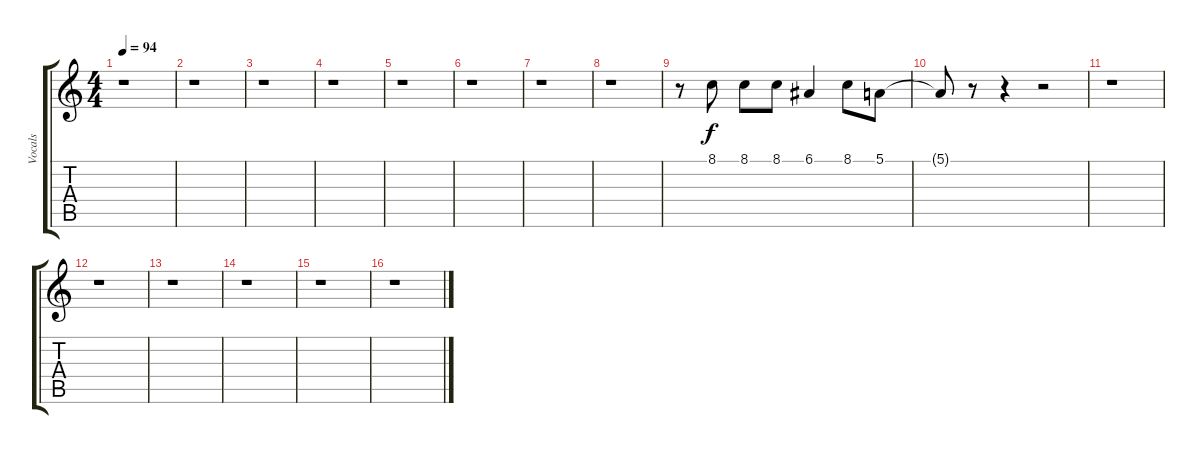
\track ("Vocals" "Vocals") {instrument cello}
\staff {score tabs}
\tuning (E4 B3 G3 D3 A2 D2) {hide}
\ts (4 4)
\tempo 94
\clef g2
\ks c
r.1{dy f} |
r.1 |
r.1 |
r.1 |
r.1 |
r.1 |
r.1 |
r.1 |
r.8 8.1.8 8.1.8 8.1.8 6.1.4 8.1.8 5.1.8 |
5.1{t}.8 r.8 r.4 r.2 |
r.1 |
r.1 |
r.1 |
r.1 |
r.1 |
r.1
